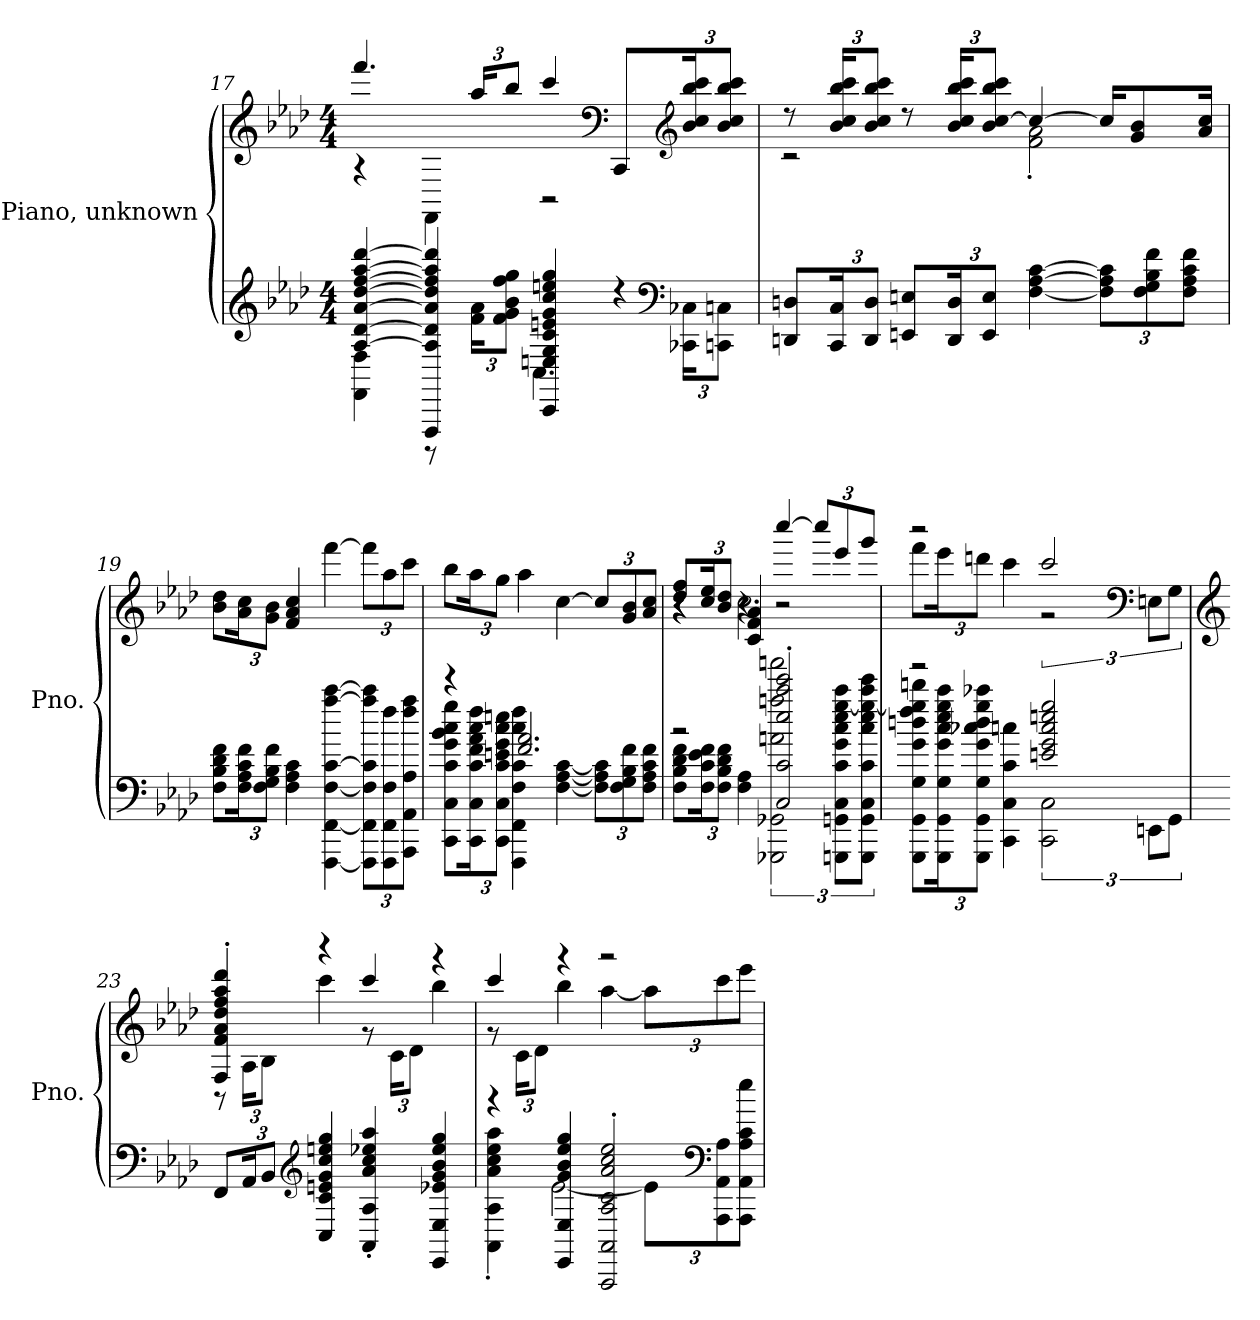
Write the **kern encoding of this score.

**kern	**kern
*part1	*part1
*staff2	*staff1
*I"Piano, unknown	*
*I'Pno.	*
!!LO:LB:g=z
*clefG2	*clefG2
*k[b-e-a-d-]	*k[b-e-a-d-]
*M4/4	*M4/4
=17	=17
*^	*^
[4A-/ [4d-/ [4a-/ [4dd-/ [4ff/ [4aa-/ [4ddd-/	4FF\ 4F\	4.fff/	4r
4FFF/ 4A-/] 4d-/] 4a-/] 4dd-/] 4ff/] 4aa-/] 4ddd-/]	8r	.	4FF\
*	*Xbrackettup	*Xbrackettup	*
.	24f\ 24a-\KL	24aa-/KL	.
.	12f\ 12g\ 12b-\ 12ff\ 12gg\J	12bb-/J	.
4CC/ 4En/ 4G/ 4c/ 4en/ 4g/ 4cc/ 4een/ 4gg/	4.C\	4ccc/	2r
*	*	*clefF4	*
4r	.	8CC/L	.
*clefF4	*	*clefG2	*
.	24CC-X\ 24C-X\KL	24b-/ 24cc/ 24bb-/ 24ccc/K	.
.	12CCn\ 12Cn\J	12b-/ 12cc/ 12bb-/ 12ccc/J	.
*v	*v	*	*
=18	=18	=18
8DDn/ 8Dn/L	8r	2r
24CC/ 24C/K	24b-/ 24cc/ 24bb-/ 24ccc/KL	.
12DD/ 12D/J	12b-/ 12cc/ 12bb-/ 12ccc/J	.
8EEn/ 8En/L	8r	.
24DD/ 24D/K	24b-/ 24cc/ 24bb-/ 24ccc/KL	.
12EE/ 12E/J	12b-/ [12cc/ 12bb-/ 12ccc/J	.
[4F\ [4A-\ [4c\	4cc/_	2f\' 2a-\'
12F\] 12A-\] 12c\]L	16cc/KL]	.
.	8g/ 8b-/	.
12F\ 12G\ 12B-\ 12f\	.	.
12F\ 12A-\ 12c\ 12f\J	.	.
.	16a-/ 16cc/Jk	.
*	*v	*v
!!LO:LB:g=z
=19	=19
8F\ 8B-\ 8d-\ 8f\L	8b-\ 8dd-\L
24F\ 24A-\ 24c\ 24f\K	24a-\ 24cc\K
12F\ 12G\ 12B-\ 12f\J	12g\ 12b-\J
4F\ 4A-\ 4c\	4f/ 4a-/ 4cc/
[4FFF\ [4FF\ [4F\ [4c\ [4aa-\ [4ccc\	[4fff\
12FFF\] 12FF\] 12F\] 12c\] 12aa-\] 12ccc\]L	12fff\L]
12FFF\ 12FF\ 12F\ 12ff\	12aa-\
12AAA-\ 12AA-\ 12A-\ 12ff\ 12aa-\J	12ccc\J
=20	=20
*^	*
4r	8CC\ 8C\ 8c\ 8g\ 8b-\ 8cc\ 8gg\L	8bb-\L
.	24CC\ 24C\ 24c\ 24f\ 24a-\ 24cc\ 24ff\K	24aa-\K
.	12CC\ 12C\ 12c\ 12en\ 12g\ 12cc\ 12een\J	12gg\J
2.f/ 2.a-/	4FFF\ 4FF\ 4F\ 4c\ 4cc\ 4ff\	4aa-\
.	[4F\ [4A-\ [4c\	[4cc\
.	12F\] 12A-\] 12c\]L	12cc/L]
.	12F\ 12G\ 12B-\ 12f\	12g/ 12b-/
.	12F\ 12A-\ 12c\ 12f\J	12a-/ 12cc/J
=21	=21	=21
*	*	*^
*	*	*	*^
2r	8F\ 8B-\ 8d-\ 8f\L	8dd-/ 8ff/L	4r	4r
.	24F\ 24c\ 24e-\ 24f\K	24cc/ 24ee-/K	.	.
.	12F\ 12B-\ 12d-\ 12f\J	12b-/ 12dd-/J	.	.
.	4F\ 4A-\	4r	2.cc\	4c/ 4f/ 4a-/
*	*brackettup	*	*	*
2C/' 2c/' 2ee-/' 2ccc/' 2eee-/'	3GGG-X\ 3GG-X\ 3an\ 3aan\ 3aaan\	[4cccc/	.	2r
.	.	12cccc/L]	.	.
.	12GGGn\ 12GGn\ 12C\ 12c\ 12g\ 12cc\ 12ee-\ [12gg\ 12ccc\L	12eee-/	.	.
.	12GGG\ 12GG\ 12C\ 12c\ 12cc\ 12ee-\ 12gg\_ 12ccc\ 12eee-\J	12ggg/J	.	.
*	*	*	*v	*v
!!LO:LB:g=z
=22	=22	=22	=22
2r	8GGG\ 8GG\ 8G\ 8g\ 8ddn\ 8ff\ 8gg\] 8dddn\L	2r	8fff\L
*	*Xbrackettup	*	*
.	24GGG\ 24GG\ 24G\ 24g\ 24cc\ 24ee-\ 24gg\ 24ccc\K	.	24eee-\K
.	12GGG\ 12GG\ 12G\ 12g\ 12cc-X\ 12dd\ 12gg\ 12ccc-X\J	.	12dddn\J
.	4CC\ 4C\ 4c\ 4ccn\	.	4ccc\
*	*brackettup	*	*brackettup
2en/ 2g/ 2cc/ 2een/ 2gg/	3CC\ 3C\	2ccc/	3r
*	*	*clefF4	*
.	12EEn\L	.	12En\L
.	12GG\J	.	12G\J
*v	*v	*	*
=23	=23	=23
*	*clefG2	*
8FF/L	4F/' 4f/' 4a-/' 4dd-/' 4ff/' 4aa-/' 4ddd-/'	8r
*Xbrackettup	*	*Xbrackettup
24AA-/K	.	24A-\KL
12BB-/J	.	12B-\J
*clefG2	*	*
4C/ 4c/ 4en/ 4g/ 4cc/ 4een/ 4gg/	4r	4ccc\
4AA-/' 4A-/' 4a-/' 4cc/' 4ee-X/' 4aa-/'	4ccc/	8r
.	.	24c\KL
.	.	12d-\J
4EE-/ 4E-/ 4e-X/ 4g/ 4b-/ 4ee-/ 4gg/	4r	4bb-\
=24	=24	=24
*^	*	*
4r	4AA-\' 4A-\' 4a-\' 4cc\' 4ee-\' 4aa-\'	4ccc/	8r
.	.	.	24c\KL
.	.	.	12d-\J
4EE-/ 4E-/ 4g/ 4b-/ 4ee-/ 4gg/	[2e-\	4r	4bb-\
2AAA-/' 2AA-/' 2A-/' 2c/' 2a-/' 2cc/' 2ee-/'	.	2r	[4aa-\
.	12e-\L]	.	12aa-\L]
*clefF4	*	*	*
.	12AAA-\ 12AA-\ 12A-\	.	12ccc\
.	12AAA-\ 12AA-\ 12A-\ 12c\ 12ee-\J	.	12eee-\J
*v	*v	*	*
*	*v	*v
=	=
*-	*-
